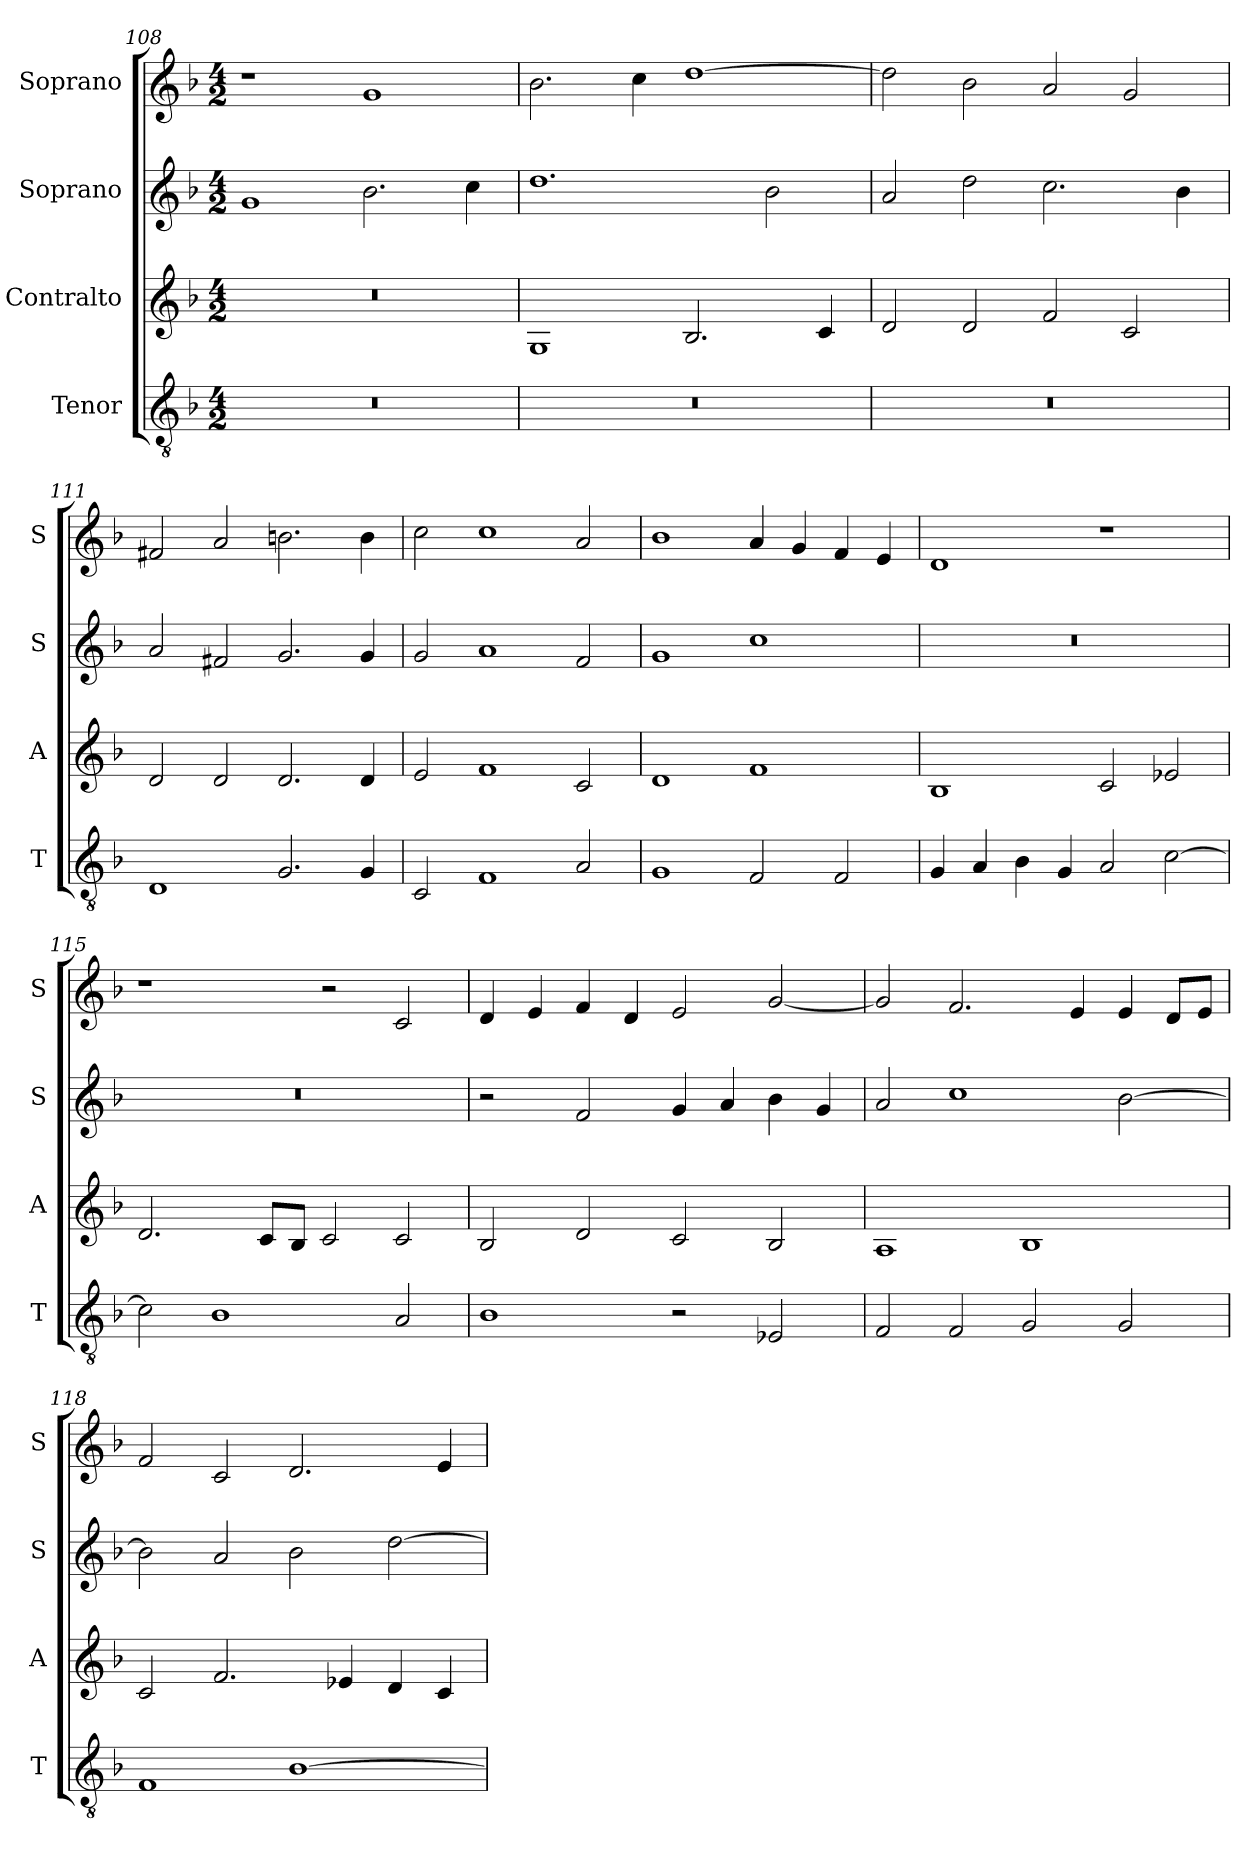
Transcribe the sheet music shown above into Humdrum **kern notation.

**kern	**kern	**kern	**kern
*part4	*part3	*part2	*part1
*staff4	*staff3	*staff2	*staff1
*I"Tenor	*I"Contralto	*I"Soprano	*I"Soprano
*I'T	*I'A	*I'S	*I'S
*clefGv2	*clefG2	*clefG2	*clefG2
*k[b-]	*k[b-]	*k[b-]	*k[b-]
*G:dor	*G:dor	*G:dor	*G:dor
*M4/2	*M4/2	*M4/2	*M4/2
=108	=108	=108	=108
0r	0r	1g	1r
.	.	2.b-	1g
.	.	4cc	.
=109	=109	=109	=109
0r	1G	1.dd	2.b-
.	.	.	4cc
.	2.B-	.	[1dd
.	.	2b-	.
.	4c	.	.
=110	=110	=110	=110
0r	2d	2a	2dd]
.	2d	2dd	2b-
.	2f	2.cc	2a
.	2c	.	2g
.	.	4b-	.
=111	=111	=111	=111
1D	2d	2a	2f#X
.	2d	2f#X	2a
2.G	2.d	2.g	2.bn
4G	4d	4g	4b
=112	=112	=112	=112
2C	2e	2g	2cc
1F	1f	1a	1cc
2A	2c	2f	2a
=113	=113	=113	=113
1G	1d	1g	1b-
2F	1f	1cc	4a
.	.	.	4g
2F	.	.	4f
.	.	.	4e
=114	=114	=114	=114
4G	1B-	0r	1d
4A	.	.	.
4B-	.	.	.
4G	.	.	.
2A	2c	.	1r
[2c	2e-X	.	.
=115	=115	=115	=115
2c]	2.d	0r	1r
1B-	.	.	.
.	8c/L	.	.
.	8B-/J	.	.
.	2c	.	2r
2A	2c	.	2c
=116	=116	=116	=116
1B-	2B-	2r	4d
.	.	.	4e
.	2d	2f	4f
.	.	.	4d
2r	2c	4g	2e
.	.	4a	.
2E-X	2B-	4b-	[2g
.	.	4g	.
=117	=117	=117	=117
2F	1A	2a	2g]
2F	.	1cc	2.f
2G	1B-	.	.
.	.	.	4e
2G	.	[2b-	4e
.	.	.	8d/L
.	.	.	8e/J
=118	=118	=118	=118
1F	2c	2b-]	2f
.	2.f	2a	2c
[1B-	.	2b-	2.d
.	4e-X	.	.
.	4d	[2dd	.
.	4c	.	4e
=	=	=	=
*-	*-	*-	*-
